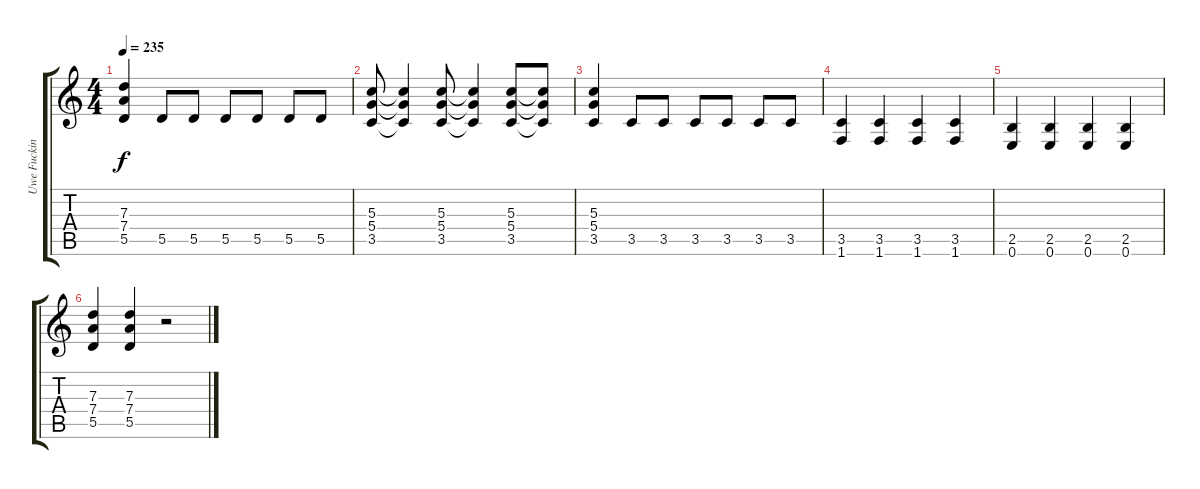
\track ("Uwe Fucking Lulis" "Uwe Fuckin") {instrument distortionguitar}
\staff {score tabs}
\tuning (E4 B3 G3 D3 A2 E2) {hide}
\ts (4 4)
\tempo 235
\clef g2
\ks c
(7.3 7.4 5.5).4{dy f} 5.5.8 5.5.8 5.5.8 5.5.8 5.5.8 5.5.8 |
(5.3 5.4 3.5).8 (5.3{t} 5.4{t} 3.5{t}).4 (5.3 5.4 3.5).8 (5.3{t} 5.4{t} 3.5{t}).4 (5.3 5.4 3.5).8 (5.3{t} 5.4{t} 3.5{t}).8 |
(5.3 5.4 3.5).4 3.5.8 3.5.8 3.5.8 3.5.8 3.5.8 3.5.8 |
(3.5 1.6).4 (3.5 1.6).4 (3.5 1.6).4 (3.5 1.6).4 |
(2.5 0.6).4 (2.5 0.6).4 (2.5 0.6).4 (2.5 0.6).4 |
(7.3 7.4 5.5).4 (7.3 7.4 5.5).4 r.2
